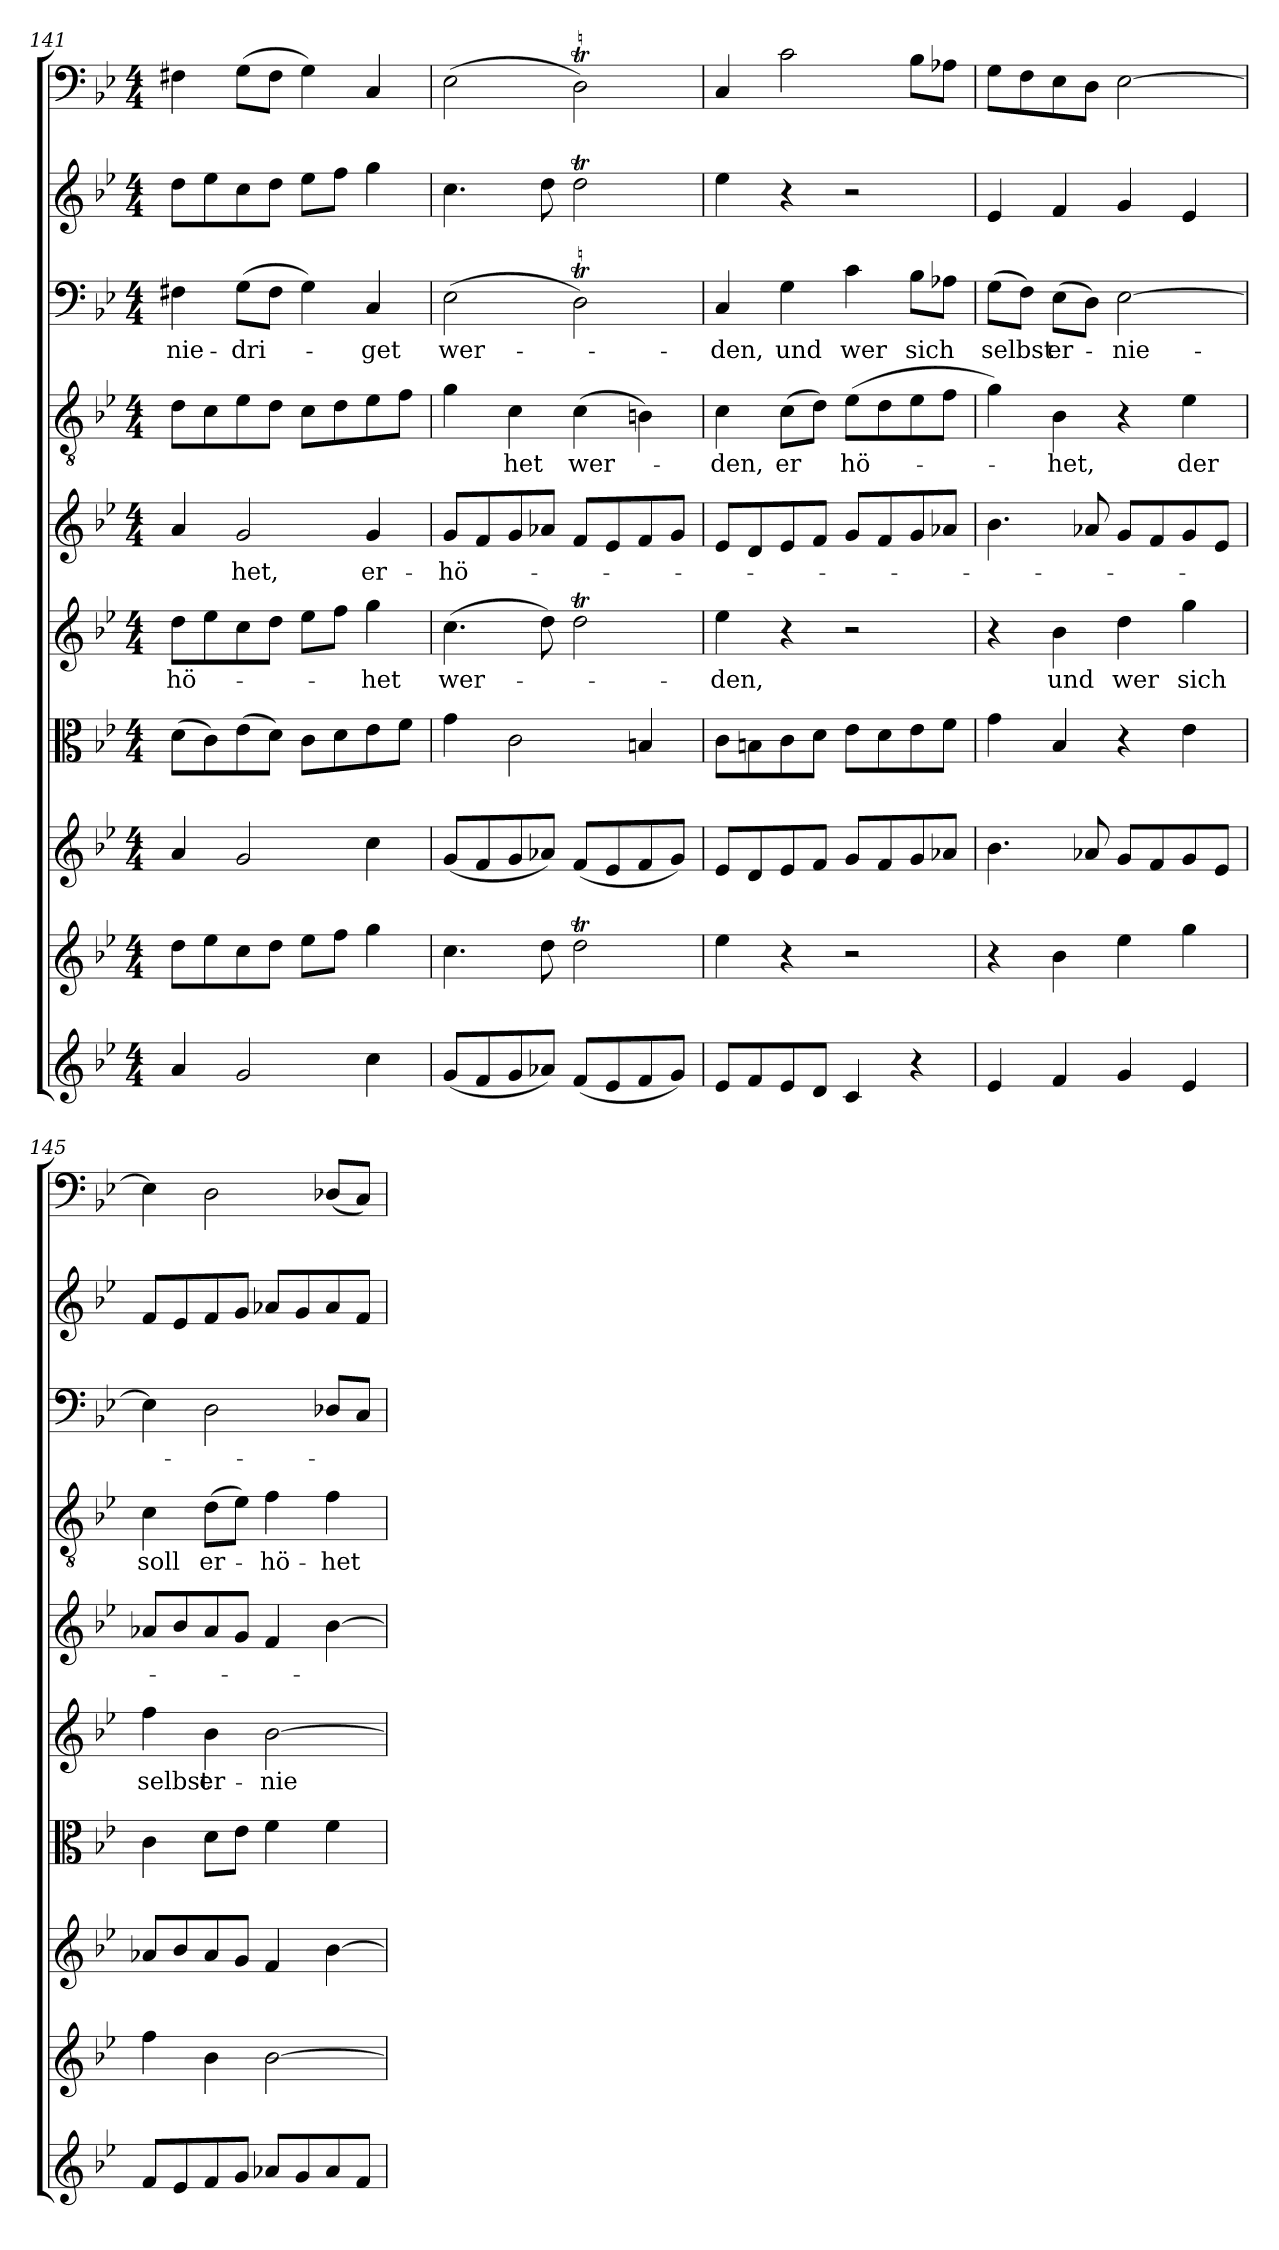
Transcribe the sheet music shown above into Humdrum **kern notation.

**kern	**kern	**kern	**kern	**kern	**text	**kern	**text	**kern	**text	**kern	**text	**kern	**kern
*part10	*part9	*part8	*part7	*part6	*part6	*part5	*part5	*part4	*part4	*part3	*part3	*part2	*part1
*staff10	*staff9	*staff8	*staff7	*staff6	*staff6	*staff5	*staff5	*staff4	*staff4	*staff3	*staff3	*staff2	*staff1
*clefG2	*clefG2	*clefG2	*clefC3	*clefG2	*	*clefG2	*	*clefGv2	*	*clefF4	*	*clefG2	*clefF4
*k[b-e-]	*k[b-e-]	*k[b-e-]	*k[b-e-]	*k[b-e-]	*	*k[b-e-]	*	*k[b-e-]	*	*k[b-e-]	*	*k[b-e-]	*k[b-e-]
*g:	*g:	*g:	*g:	*g:	*	*g:	*	*g:	*	*g:	*	*g:	*g:
*M4/4	*M4/4	*M4/4	*M4/4	*M4/4	*	*M4/4	*	*M4/4	*	*M4/4	*	*M4/4	*M4/4
=141	=141	=141	=141	=141	=141	=141	=141	=141	=141	=141	=141	=141	=141
4a/	8dd\L	4a/	(8d\L	8dd\L	-hö-	4a/	.	8d\L	.	4F#X\	-nie-	8dd\L	4F#X\
.	8ee-\	.	8c\)	8ee-\	.	.	.	8c\	.	.	.	8ee-\	.
2g/	8cc\	2g/	(8e-\	8cc\	.	2g/	-het,	8e-\	.	(8G\L	-dri-	8cc\	(8G\L
.	8dd\J	.	8d\J)	8dd\J	.	.	.	8d\J	.	8F#\J	.	8dd\J	8F#\J
.	8ee-\L	.	8c\L	8ee-\L	.	.	.	8c\L	.	4G\)	.	8ee-\L	4G\)
.	8ff\J	.	8d\	8ff\J	.	.	.	8d\	.	.	.	8ff\J	.
4cc\	4gg\	4cc\	8e-\	4gg\	-het	4g/	er-	8e-\	.	4C/	-get	4gg\	4C/
.	.	.	8f\J	.	.	.	.	8f\J	.	.	.	.	.
=142	=142	=142	=142	=142	=142	=142	=142	=142	=142	=142	=142	=142	=142
(8g/L	4.cc\	(8g/L	4g\	(4.cc\	wer-	8g/L	-hö-	4g\	.	(2E-\	wer-	4.cc\	(2E-\
8f/	.	8f/	.	.	.	8f/	.	.	.	.	.	.	.
8g/	.	8g/	2c\	.	.	8g/	.	4c\	-het	.	.	.	.
8a-X/J)	8dd\	8a-X/J)	.	8dd\)	.	8a-X/J	.	.	.	.	.	8dd\	.
(8f/L	2ddt\	(8f/L	.	2ddt\	.	8f/L	.	(4c\	wer-	2DT\)	.	2ddt\	2DT\)
8e-/	.	8e-/	.	.	.	8e-/	.	.	.	.	.	.	.
8f/	.	8f/	4Bn/	.	.	8f/	.	4Bn\)	.	.	.	.	.
8g/J)	.	8g/J)	.	.	.	8g/J	.	.	.	.	.	.	.
=143	=143	=143	=143	=143	=143	=143	=143	=143	=143	=143	=143	=143	=143
8e-/L	4ee-\	8e-/L	8c\L	4ee-\	-den,	8e-/L	.	4c\	-den,	4C/	-den,	4ee-\	4C/
8f/	.	8d/	8Bn\	.	.	8d/	.	.	.	.	.	.	.
8e-/	4r	8e-/	8c\	4r	.	8e-/	.	(8c\L	er	4G\	und	4r	2c\
8d/J	.	8f/J	8d\J	.	.	8f/J	.	8d\J)	.	.	.	.	.
4c/	2r	8g/L	8e-\L	2r	.	8g/L	.	(8e-\L	hö-	4c\	wer	2r	.
.	.	8f/	8d\	.	.	8f/	.	8d\	.	.	.	.	.
4r	.	8g/	8e-\	.	.	8g/	.	8e-\	.	8B-\L	sich	.	8B-\L
.	.	8a-X/J	8f\J	.	.	8a-X/J	.	8f\J	.	8A-X\J	.	.	8A-X\J
=144	=144	=144	=144	=144	=144	=144	=144	=144	=144	=144	=144	=144	=144
4e-/	4r	4.b-\	4g\	4r	.	4.b-\	.	4g\)	.	(8G\L	selbst	4e-/	8G\L
.	.	.	.	.	.	.	.	.	.	8F\J)	.	.	8F\
4f/	4b-\	.	4B-/	4b-\	und	.	.	4B-\	-het,	(8E-\L	er-	4f/	8E-\
.	.	8a-X/	.	.	.	8a-X/	.	.	.	8D\J)	.	.	8D\J
4g/	4ee-\	8g/L	4r	4dd\	wer	8g/L	.	4r	.	[2E-\	-nie-	4g/	[2E-\
.	.	8f/	.	.	.	8f/	.	.	.	.	.	.	.
4e-/	4gg\	8g/	4e-\	4gg\	sich	8g/	.	4e-\	der	.	.	4e-/	.
.	.	8e-/J	.	.	.	8e-/J	.	.	.	.	.	.	.
=145	=145	=145	=145	=145	=145	=145	=145	=145	=145	=145	=145	=145	=145
8f/L	4ff\	8a-X/L	4c\	4ff\	selbst	8a-X/L	.	4c\	soll	4E-\]	.	8f/L	4E-\]
8e-/	.	8b-/	.	.	.	8b-/	.	.	.	.	.	8e-/	.
8f/	4b-\	8a-/	8d\L	4b-\	er-	8a-/	.	(8d\L	er-	2D\	.	8f/	2D\
8g/J	.	8g/J	8e-\J	.	.	8g/J	.	8e-\J)	.	.	.	8g/J	.
8a-X/L	[2b-\	4f/	4f\	[2b-\	-nie-	4f/	.	4f\	-hö-	.	.	8a-X/L	.
8g/	.	.	.	.	.	.	.	.	.	.	.	8g/	.
8a-/	.	[4b-\	4f\	.	.	[4b-\	.	4f\	-het	8D-X/L	.	8a-/	(8D-X/L
8f/J	.	.	.	.	.	.	.	.	.	8C/J	.	8f/J	8C/J)
=	=	=	=	=	=	=	=	=	=	=	=	=	=
*-	*-	*-	*-	*-	*-	*-	*-	*-	*-	*-	*-	*-	*-
